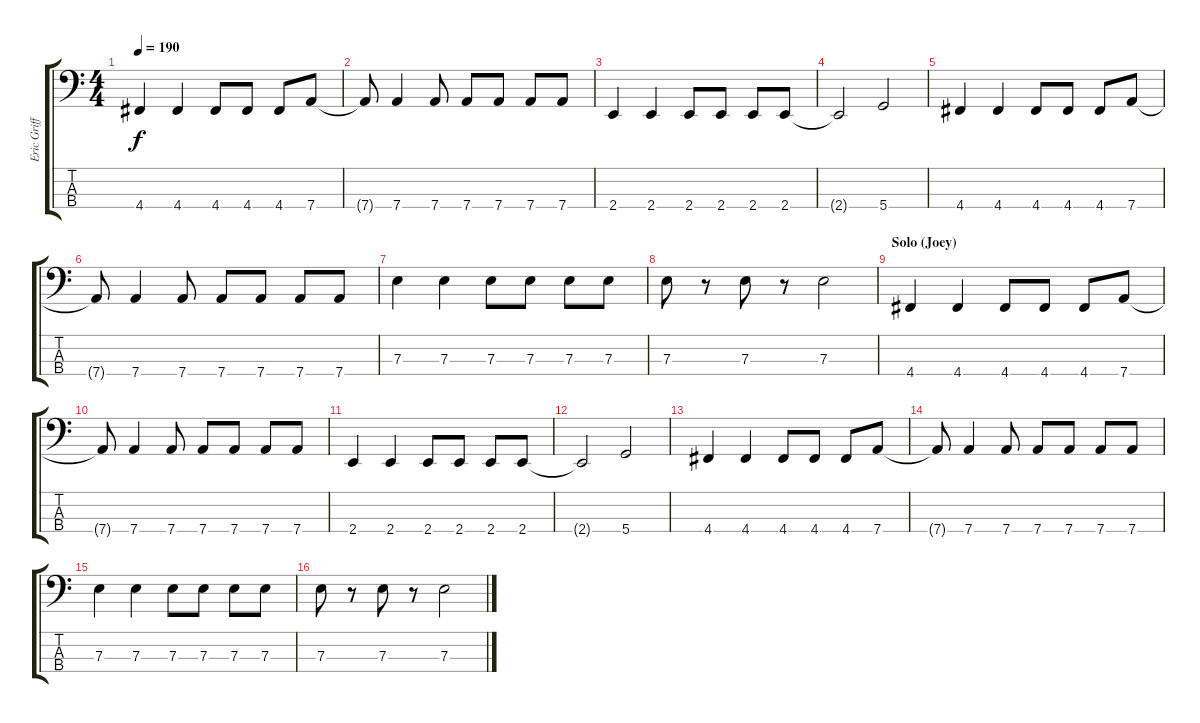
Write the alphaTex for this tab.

\track ("Eric Griffin" "Eric Griff") {instrument electricbasspick}
\staff {score tabs}
\tuning (G2 D2 A1 D1) {hide}
\ts (4 4)
\tempo 190
\clef f4
\ks c
4.4.4{dy f} 4.4.4 4.4.8 4.4.8 4.4.8 7.4.8 |
7.4{t}.8 7.4.4 7.4.8 7.4.8 7.4.8 7.4.8 7.4.8 |
2.4.4 2.4.4 2.4.8 2.4.8 2.4.8 2.4.8 |
2.4{t}.2 5.4.2 |
4.4.4 4.4.4 4.4.8 4.4.8 4.4.8 7.4.8 |
7.4{t}.8 7.4.4 7.4.8 7.4.8 7.4.8 7.4.8 7.4.8 |
7.3.4 7.3.4 7.3.8 7.3.8 7.3.8 7.3.8 |
7.3.8 r.8 7.3.8 r.8 7.3.2 |
\section ("" "Solo (Joey)")
4.4.4 4.4.4 4.4.8 4.4.8 4.4.8 7.4.8 |
7.4{t}.8 7.4.4 7.4.8 7.4.8 7.4.8 7.4.8 7.4.8 |
2.4.4 2.4.4 2.4.8 2.4.8 2.4.8 2.4.8 |
2.4{t}.2 5.4.2 |
4.4.4 4.4.4 4.4.8 4.4.8 4.4.8 7.4.8 |
7.4{t}.8 7.4.4 7.4.8 7.4.8 7.4.8 7.4.8 7.4.8 |
7.3.4 7.3.4 7.3.8 7.3.8 7.3.8 7.3.8 |
7.3.8 r.8 7.3.8 r.8 7.3.2
